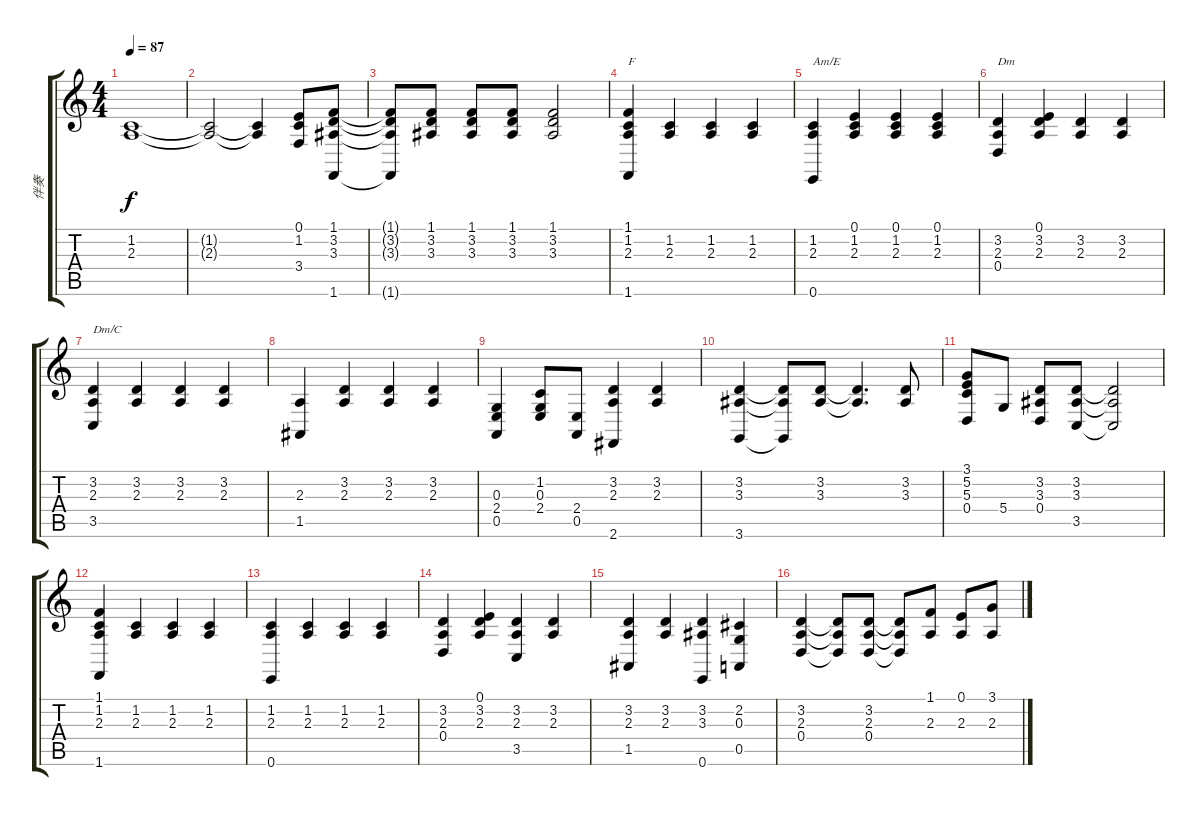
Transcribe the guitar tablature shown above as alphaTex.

\track ("伴奏" "伴奏") {instrument electricpiano1}
\staff {score tabs}
\tuning (E4 B3 G3 D3 A2 E2) {hide}
\ts (4 4)
\tempo 87
\clef g2
\ks c
(1.2{t} 2.3{t}).1{dy f} |
(1.2{t} 2.3{t}).2 (1.2{t} 2.3{t}).4 (0.1 1.2 3.4).8 (1.1 3.2 3.3 1.6).8 |
(1.1{t} 3.2{t} 3.3{t} 1.6{t}).8 (1.1 3.2 3.3).8 (1.1 3.2 3.3).8 (1.1 3.2 3.3).8 (1.1 3.2 3.3).2 |
(1.1 1.2 2.3 1.6).4{txt "F"} (1.2 2.3).4 (1.2 2.3).4 (1.2 2.3).4 |
(1.2 2.3 0.6).4{txt "Am/E"} (0.1 1.2 2.3).4 (0.1 1.2 2.3).4 (0.1 1.2 2.3).4 |
(3.2 2.3 0.4).4{txt "Dm"} (0.1 3.2 2.3).4 (3.2 2.3).4 (3.2 2.3).4 |
(3.2 2.3 3.5).4{txt "Dm/C"} (3.2 2.3).4 (3.2 2.3).4 (3.2 2.3).4 |
(2.3 1.5).4 (3.2 2.3).4 (3.2 2.3).4 (3.2 2.3).4 |
(0.3 2.4 0.5).4 (1.2 0.3 2.4).8 (2.4 0.5).8 (3.2 2.3 2.6).4 (3.2 2.3).4 |
(3.2 3.3 3.6).4 (3.2{t} 3.3{t} 3.6{t}).8 (3.2 3.3).8 (3.2{t} 3.3{t}).4{d} (3.2 3.3).8 |
(3.1 5.2 5.3 0.4).8 5.4.8 (3.2 3.3 0.4).8 (3.2 3.3 3.5).8 (3.2{t} 3.3{t} 3.5{t}).2 |
(1.1 1.2 2.3 1.6).4 (1.2 2.3).4 (1.2 2.3).4 (1.2 2.3).4 |
(1.2 2.3 0.6).4 (1.2 2.3).4 (1.2 2.3).4 (1.2 2.3).4 |
(3.2 2.3 0.4).4 (0.1 3.2 2.3).4 (3.2 2.3 3.5).4 (3.2 2.3).4 |
(3.2 2.3 1.5).4 (3.2 2.3).4 (3.2 3.3 0.6).4 (2.2 0.3 0.5).4 |
(3.2 2.3 0.4).4 (3.2{t} 2.3{t} 0.4{t}).8 (3.2 2.3 0.4).8 (3.2{t} 2.3{t} 0.4{t}).8 (1.1 2.3).8 (0.1 2.3).8 (3.1 2.3).8
